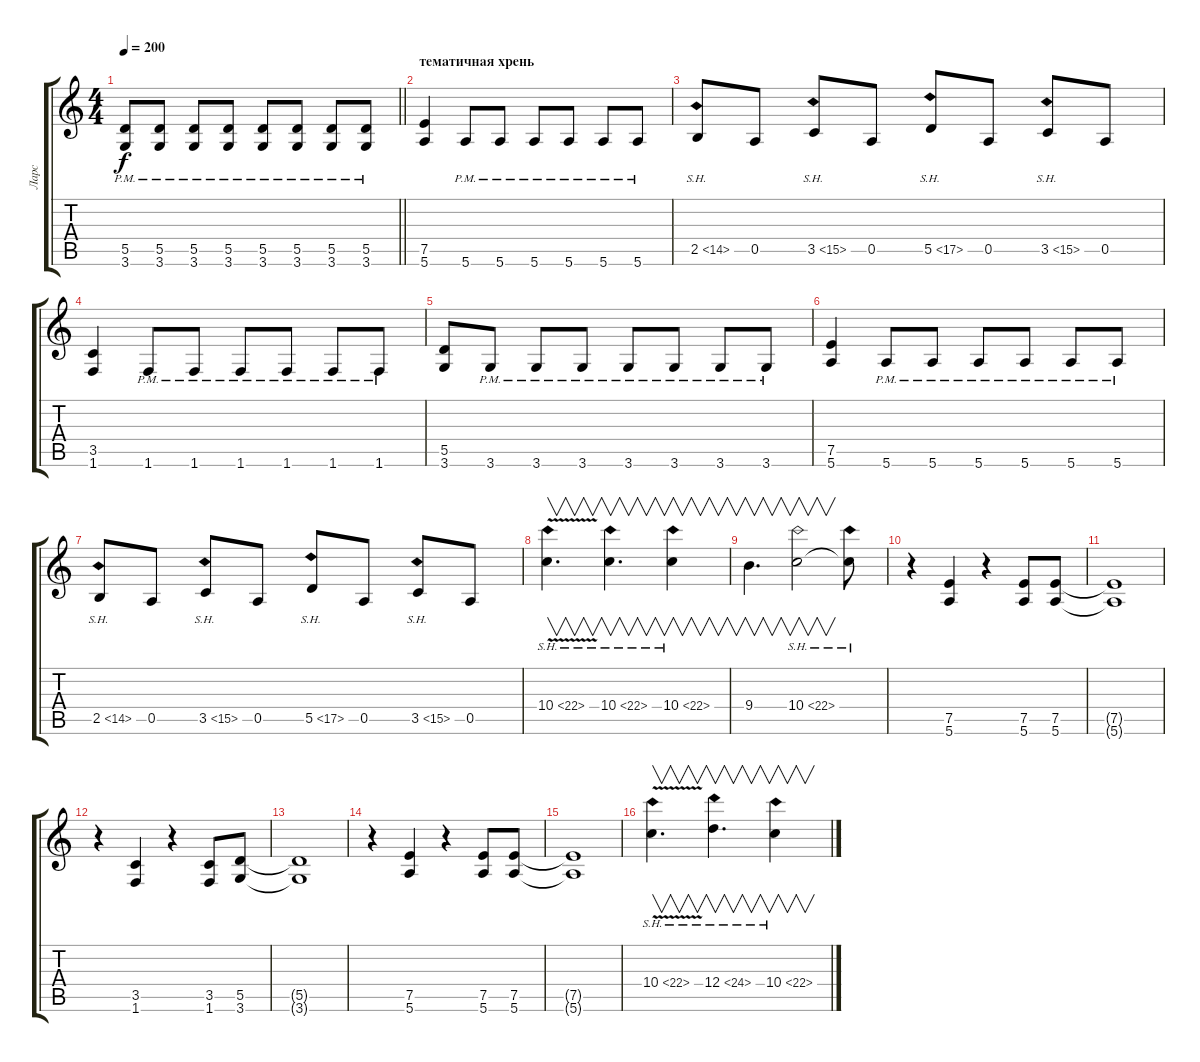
\track ("Ларс" "Ларс") {instrument distortionguitar}
\staff {score tabs}
\tuning (E4 B3 G3 D3 A2 E2) {hide}
\ts (4 4)
\tempo 200
\clef g2
\barLineRight lightlight
\ks c
(5.5{pm} 3.6{pm}).8{dy f} (5.5{pm} 3.6{pm}).8 (5.5{pm} 3.6{pm}).8 (5.5{pm} 3.6{pm}).8 (5.5{pm} 3.6{pm}).8 (5.5{pm} 3.6{pm}).8 (5.5{pm} 3.6{pm}).8 (5.5{pm} 3.6{pm}).8 |
\section ("" "тематичная хрень")
(7.5 5.6).4 5.6{pm}.8 5.6{pm}.8 5.6{pm}.8 5.6{pm}.8 5.6{pm}.8 5.6{pm}.8 |
2.5{sh 12}.8 0.5.8 3.5{sh 12}.8 0.5.8 5.5{sh 12}.8 0.5.8 3.5{sh 12}.8 0.5.8 |
(3.5 1.6).4 1.6{pm}.8 1.6{pm}.8 1.6{pm}.8 1.6{pm}.8 1.6{pm}.8 1.6{pm}.8 |
(5.5 3.6).8 3.6{pm}.8 3.6{pm}.8 3.6{pm}.8 3.6{pm}.8 3.6{pm}.8 3.6{pm}.8 3.6{pm}.8 |
(7.5 5.6).4 5.6{pm}.8 5.6{pm}.8 5.6{pm}.8 5.6{pm}.8 5.6{pm}.8 5.6{pm}.8 |
2.5{sh 12}.8 0.5.8 3.5{sh 12}.8 0.5.8 5.5{sh 12}.8 0.5.8 3.5{sh 12}.8 0.5.8 |
10.4{sh 12 v}.4{v d} 10.4{sh 12}.4{v d} 10.4{sh 12}.4{v} |
9.4.4{v d} 10.4{sh 12}.2{v} 10.4{sh 12 t}.8 |
r.4 (7.5 5.6).4 r.4 (7.5 5.6).8 (7.5 5.6).8 |
(7.5{t} 5.6{t}).1 |
r.4 (3.5 1.6).4 r.4 (3.5 1.6).8 (5.5 3.6).8 |
(5.5{t} 3.6{t}).1 |
r.4 (7.5 5.6).4 r.4 (7.5 5.6).8 (7.5 5.6).8 |
(7.5{t} 5.6{t}).1 |
10.4{sh 12 v}.4{v d} 12.4{sh 12}.4{v d} 10.4{sh 12}.4{v}
